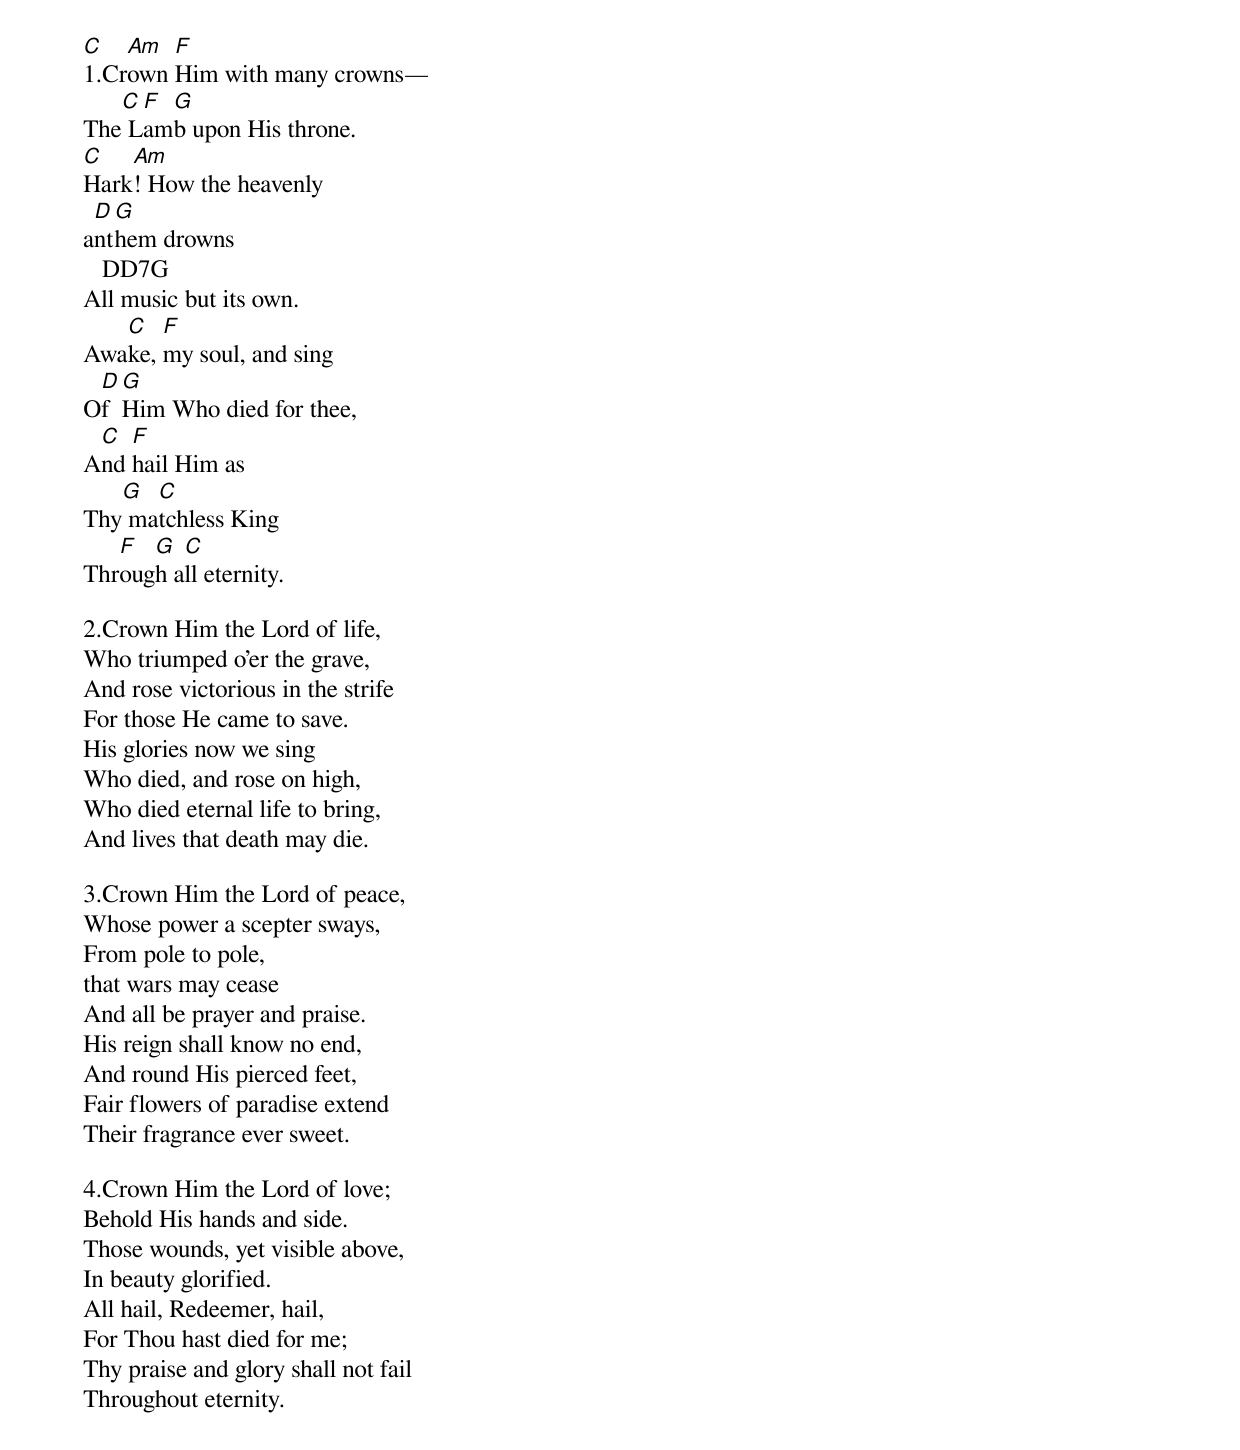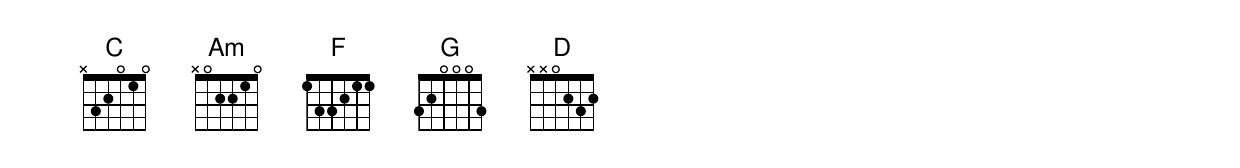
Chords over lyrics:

C   Am  F
1.Crown Him with many crowns—
   C F G
The Lamb upon His throne.
C   Am
Hark! How the heavenly
 D G
anthem drowns
   DD7G
All music but its own.
   C   F
Awake, my soul, and sing
 D G
Of Him Who died for thee,
 C  F
And hail Him as
   G  C
Thy matchless King
   F  G  C
Through all eternity.

2.Crown Him the Lord of life,
Who triumped o’er the grave,
And rose victorious in the strife
For those He came to save.
His glories now we sing
Who died, and rose on high,
Who died eternal life to bring,
And lives that death may die.

3.Crown Him the Lord of peace,
Whose power a scepter sways,
From pole to pole,
that wars may cease
And all be prayer and praise.
His reign shall know no end,
And round His pierced feet,
Fair flowers of paradise extend
Their fragrance ever sweet.

4.Crown Him the Lord of love;
Behold His hands and side.
Those wounds, yet visible above,
In beauty glorified.
All hail, Redeemer, hail,
For Thou hast died for me;
Thy praise and glory shall not fail
Throughout eternity.
